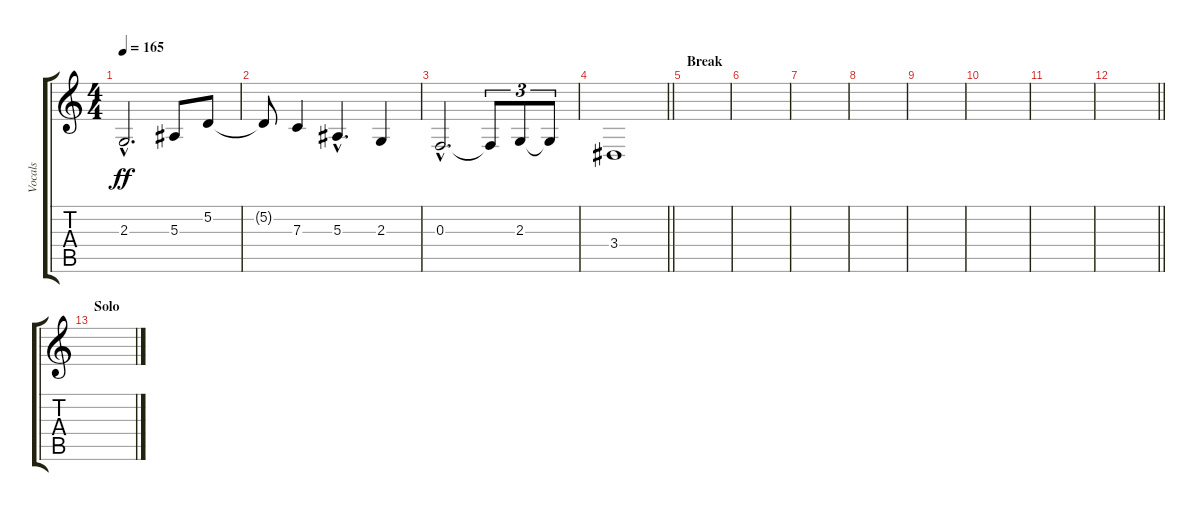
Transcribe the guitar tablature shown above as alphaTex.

\track ("Vocals" "Vocals") {instrument lead2sawtooth}
\staff {score tabs}
\tuning (D4 A3 F3 C3 G2 C2) {hide}
\ts (4 4)
\tempo 165
\clef g2
\ks c
2.3{hac}.2{d dy ff} 5.3.8 5.2.8 |
5.2{t}.8 7.3.4 5.3{hac}.4{d} 2.3.4 |
0.3{hac}.2{d} 0.3{t}.8{tu (3 2)} 2.3.8{tu (3 2)} 2.3{t}.8{tu (3 2)} |
\barLineRight lightlight
3.4.1 |
\section ("" "Break")
|
|
|
|
|
|
|
\barLineRight lightlight
|
\section ("" "Solo")
